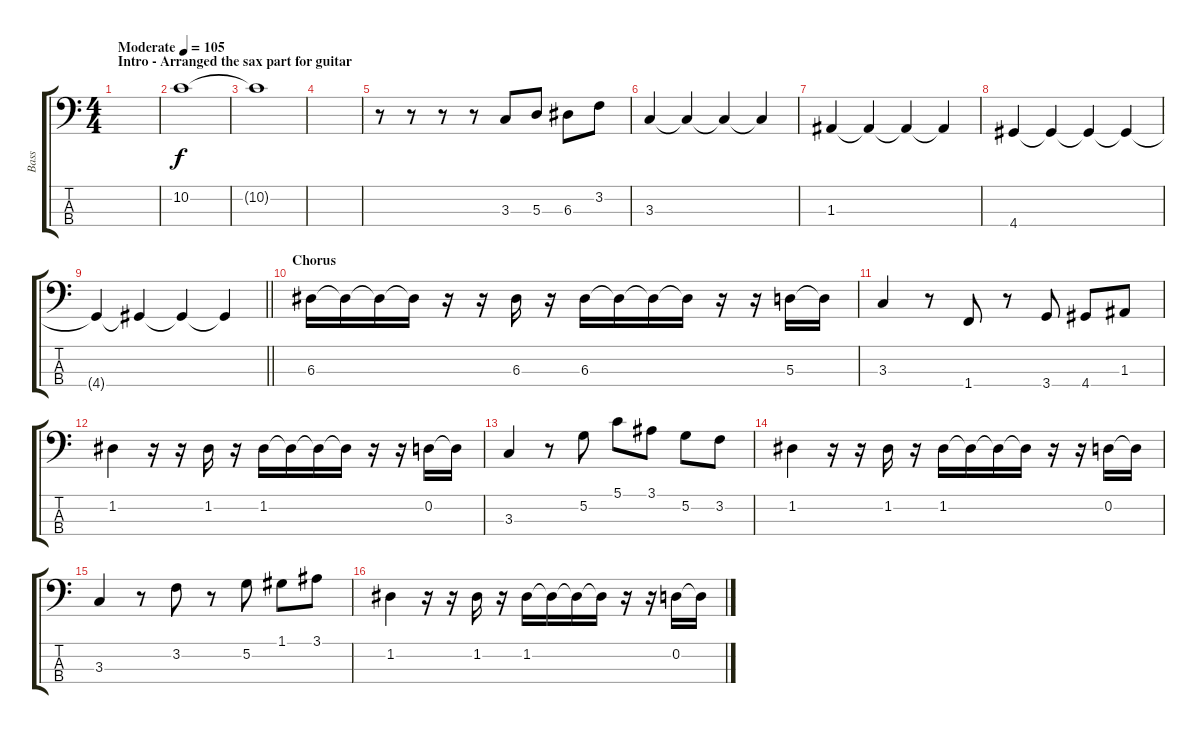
\track ("Bass" "Bass") {instrument electricbassfinger}
\staff {score tabs}
\tuning (G2 D2 A1 E1) {hide}
\ts (4 4)
\section ("" "Intro - Arranged the sax part for guitar")
\tempo (105 "Moderate")
\clef f4
\ks c
|
10.2.1 |
10.2{t}.1 |
|
r.8 r.8 r.8 r.8 3.3.8 5.3.8 6.3.8 3.2.8 |
3.3.4 3.3{t}.4 3.3{t}.4 3.3{t}.4 |
1.3.4 1.3{t}.4 1.3{t}.4 1.3{t}.4 |
4.4.4 4.4{t}.4 4.4{t}.4 4.4{t}.4 |
\barLineRight lightlight
4.4{t}.4 4.4{t}.4 4.4{t}.4 4.4{t}.4 |
\section ("" "Chorus")
6.3.16 6.3{t}.16 6.3{t}.16 6.3{t}.16 r.16 r.16 6.3.16 r.16 6.3.16 6.3{t}.16 6.3{t}.16 6.3{t}.16 r.16 r.16 5.3.16 5.3{t}.16 |
3.3.4 r.8 1.4.8 r.8 3.4.8 4.4.8 1.3.8 |
1.2.4 r.16 r.16 1.2.16 r.16 1.2.16 1.2{t}.16 1.2{t}.16 1.2{t}.16 r.16 r.16 0.2.16 0.2{t}.16 |
3.3.4 r.8 5.2.8 5.1.8 3.1.8 5.2.8 3.2.8 |
1.2.4 r.16 r.16 1.2.16 r.16 1.2.16 1.2{t}.16 1.2{t}.16 1.2{t}.16 r.16 r.16 0.2.16 0.2{t}.16 |
3.3.4 r.8 3.2.8 r.8 5.2.8 1.1.8 3.1.8 |
1.2.4 r.16 r.16 1.2.16 r.16 1.2.16 1.2{t}.16 1.2{t}.16 1.2{t}.16 r.16 r.16 0.2.16 0.2{t}.16
